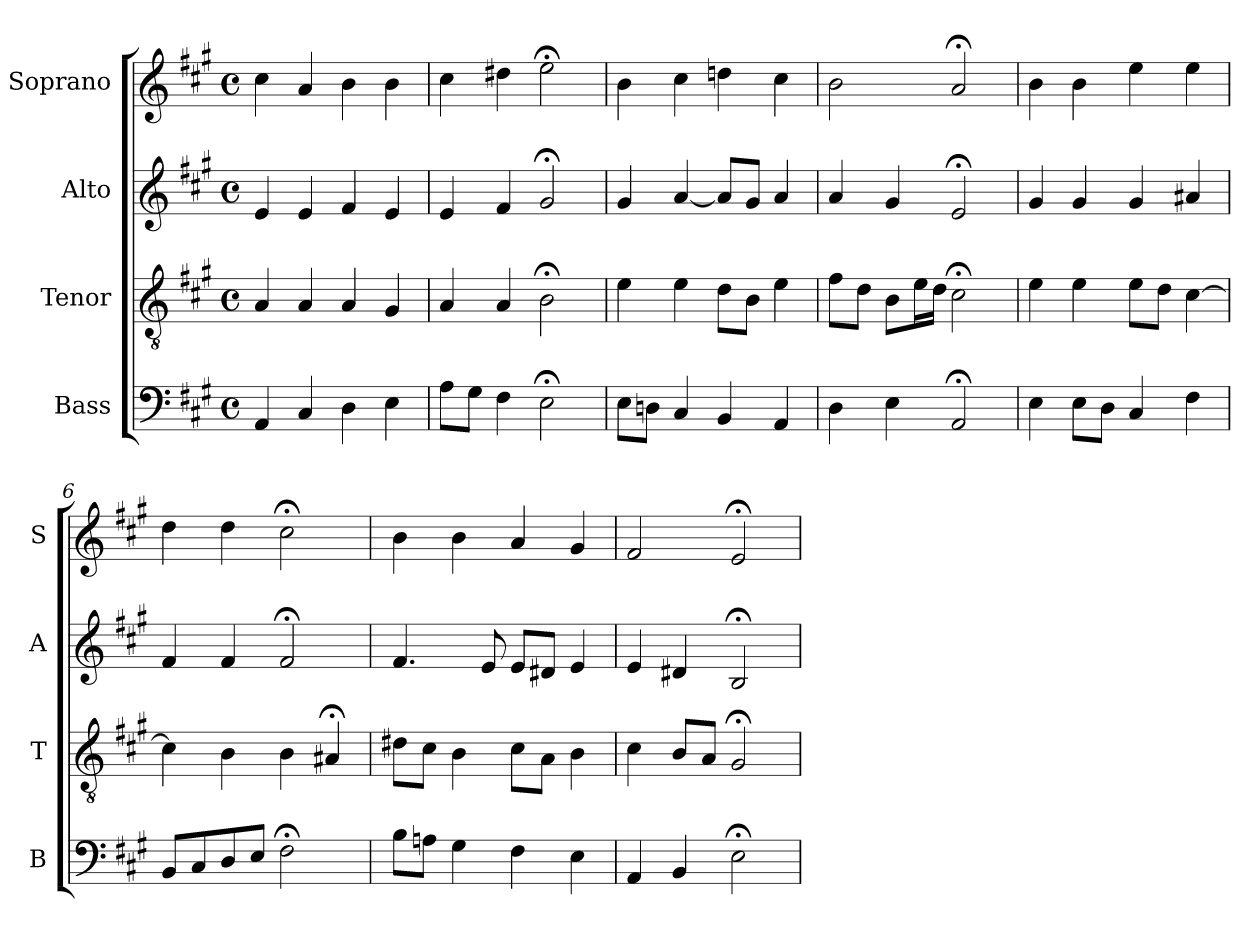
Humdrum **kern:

**kern	**kern	**kern	**kern
*part4	*part3	*part2	*part1
*staff4	*staff3	*staff2	*staff1
*I"Bass	*I"Tenor	*I"Alto	*I"Soprano
*I'B	*I'T	*I'A	*I'S
*clefF4	*clefGv2	*clefG2	*clefG2
*k[f#c#g#]	*k[f#c#g#]	*k[f#c#g#]	*k[f#c#g#]
*A:	*A:	*A:	*A:
*M4/4	*M4/4	*M4/4	*M4/4
*met(c)	*met(c)	*met(c)	*met(c)
*MM100	*MM100	*MM100	*MM100
=1	=1	=1	=1
4AA	4A	4e	4cc#
4C#	4A	4e	4a
4D	4A	4f#	4b
4E	4G#	4e	4b
=2	=2	=2	=2
8AL	4A	4e	4cc#
8G#J	.	.	.
4F#	4A	4f#	4dd#X
2E;<	2B;<	2g#;<	2ee;<
=3	=3	=3	=3
8EL	4e	4g#	4b
8DnJ	.	.	.
4C#	4e	[4a	4cc#
4BB	8dL	8aL]	4ddn
.	8BJ	8g#J	.
4AA	4e	4a	4cc#
=4	=4	=4	=4
4D	8f#L	4a	2b
.	8dJ	.	.
4E	8BL	4g#	.
.	16eL	.	.
.	16dJJ	.	.
2AA;<	2c#;<i	2e;<	2a;<i
=5	=5	=5	=5
4E	4ei	4g#	4bi
8EL	4e	4g#	4b
8DJ	.	.	.
4C#	8eL	4g#	4ee
.	8dJ	.	.
4F#	[4c#	4a#X	4ee
=6	=6	=6	=6
8BBL	4c#]	4f#	4dd
8C#	.	.	.
8D	4B	4f#	4dd
8EJ	.	.	.
2F#;<	4B	2f#;<	2cc#;<
.	4A#X;<	.	.
=7	=7	=7	=7
8BL	8d#XL	4.f#	4b
8AnJ	8c#J	.	.
4G#	4B	.	4b
.	.	8e	.
4F#	8c#L	8eL	4a
.	8AJ	8d#XJ	.
4E	4B	4e	4g#
=8	=8	=8	=8
4AA	4c#	4e	2f#
4BB	8BL	4d#X	.
.	8AJ	.	.
2E;<	2G#;<i	2B;<i	2e;<
=	=	=	=
*-	*-	*-	*-
